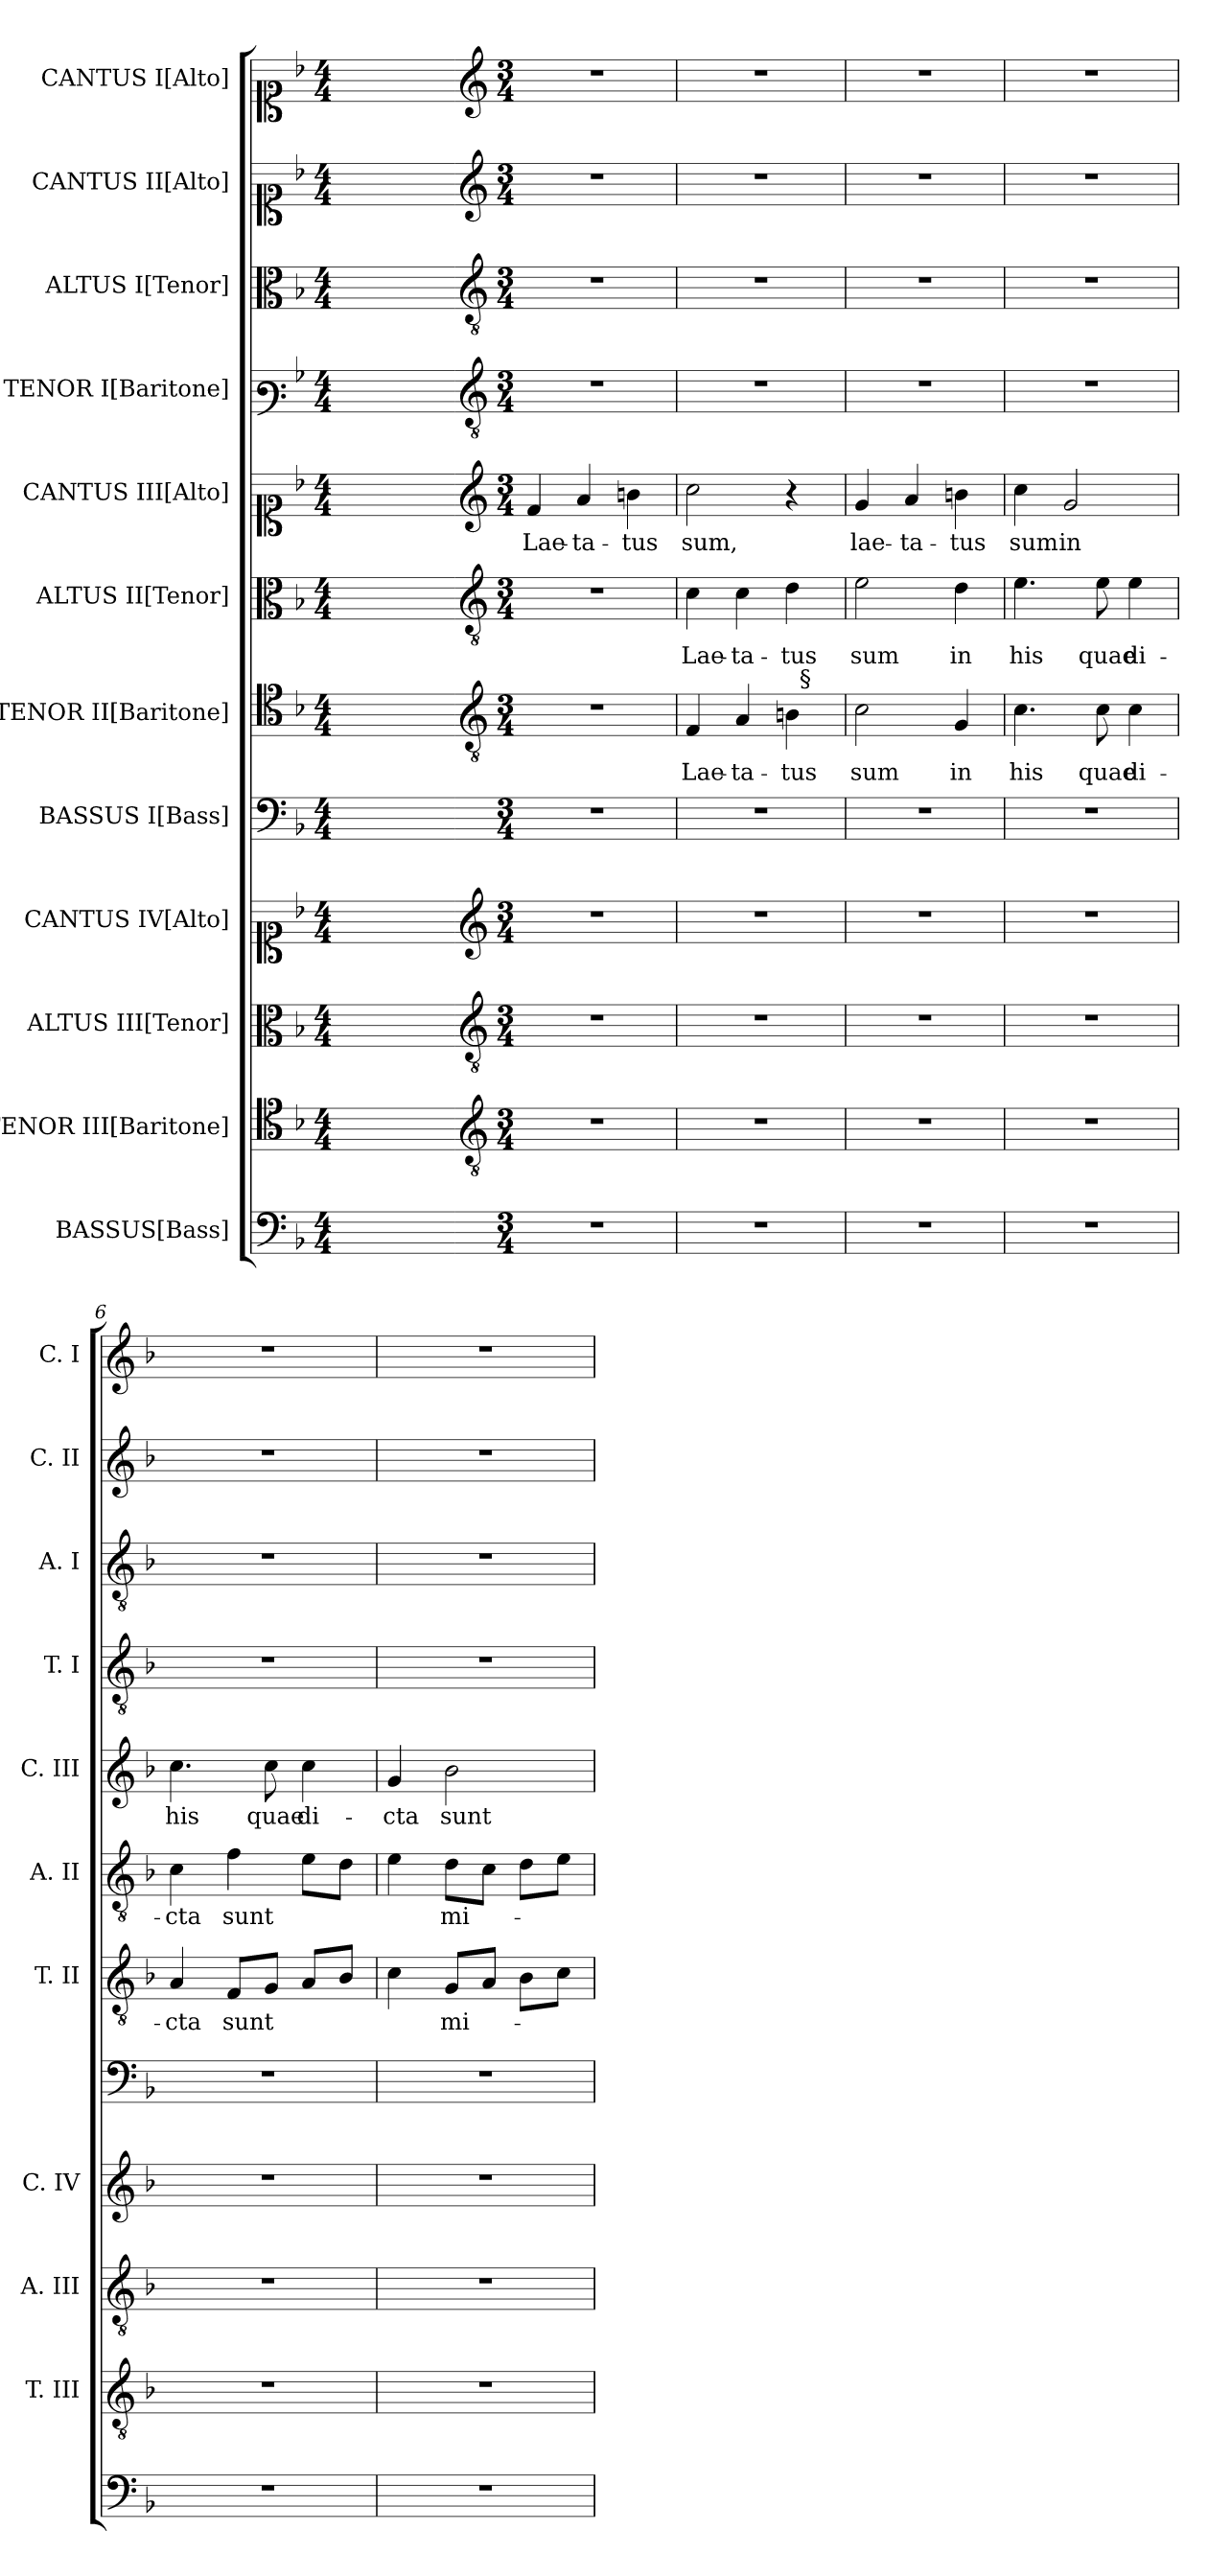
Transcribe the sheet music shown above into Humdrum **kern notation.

**kern	**kern	**kern	**kern	**kern	**kern	**text	**kern	**text	**kern	**text	**kern	**kern	**kern	**kern
*part12	*part11	*part10	*part9	*part8	*part7	*part7	*part6	*part6	*part5	*part5	*part4	*part3	*part2	*part1
*staff12	*staff11	*staff10	*staff9	*staff8	*staff7	*staff7	*staff6	*staff6	*staff5	*staff5	*staff4	*staff3	*staff2	*staff1
*I"BASSUS[Bass]	*I"TENOR III[Baritone]	*I"ALTUS III[Tenor]	*I"CANTUS IV[Alto]	*I"BASSUS I[Bass]	*I"TENOR II[Baritone]	*	*I"ALTUS II[Tenor]	*	*I"CANTUS III[Alto]	*	*I"TENOR I[Baritone]	*I"ALTUS I[Tenor]	*I"CANTUS II[Alto]	*I"CANTUS I[Alto]
*	*I'T. III	*I'A. III	*I'C. IV	*	*I'T. II	*	*I'A. II	*	*I'C. III	*	*I'T. I	*I'A. I	*I'C. II	*I'C. I
*clefF4	*clefC4	*clefC3	*clefC1	*clefF4	*clefC4	*	*clefC3	*	*clefC1	*	*clefF3	*clefC3	*clefC1	*clefC1
*	*ITrd7c12	*ITrd7c12	*	*	*ITrd7c12	*	*ITrd7c12	*	*	*	*ITrd7c12	*ITrd7c12	*	*
*k[b-]	*k[b-]	*k[b-]	*k[b-]	*k[b-]	*k[b-]	*	*k[b-]	*	*k[b-]	*	*k[b-]	*k[b-]	*k[b-]	*k[b-]
*F:	*F:	*F:	*F:	*F:	*F:	*	*F:	*	*F:	*	*F:	*F:	*F:	*F:
*M4/4	*M4/4	*M4/4	*M4/4	*M4/4	*M4/4	*	*M4/4	*	*M4/4	*	*M4/4	*M4/4	*M4/4	*M4/4
=1	=1	=1	=1	=1	=1	=1	=1	=1	=1	=1	=1	=1	=1	=1
1ryy	1ryy	1ryy	1ryy	1ryy	1ryy	.	1ryy	.	1ryy	.	1ryy	1ryy	1ryy	1ryy
=2-	=2-	=2-	=2-	=2-	=2-	=2-	=2-	=2-	=2-	=2-	=2-	=2-	=2-	=2-
*	*clefGv2	*clefGv2	*clefG2	*	*clefGv2	*	*clefGv2	*	*clefG2	*	*clefGv2	*clefGv2	*clefG2	*clefG2
*M3/4	*M3/4	*M3/4	*M3/4	*M3/4	*M3/4	*	*M3/4	*	*M3/4	*	*M3/4	*M3/4	*M3/4	*M3/4
!LO:N:vis=1	!LO:N:vis=1	!LO:N:vis=1	!LO:N:vis=1	!LO:N:vis=1	!LO:N:vis=1	!	!LO:N:vis=1	!	!	!LO:LY:b	!LO:N:vis=1	!LO:N:vis=1	!LO:N:vis=1	!LO:N:vis=1
2.r	2.r	2.r	2.r	2.r	2.r	.	2.r	.	4f/	Lae-	2.r	2.r	2.r	2.r
!	!	!	!	!	!	!	!	!	!	!LO:LY:b	!	!	!	!
.	.	.	.	.	.	.	.	.	4a/	-ta-	.	.	.	.
!	!	!	!	!	!	!	!	!	!	!LO:LY:b	!	!	!	!
.	.	.	.	.	.	.	.	.	4bn\	-tus	.	.	.	.
=3	=3	=3	=3	=3	=3	=3	=3	=3	=3	=3	=3	=3	=3	=3
!LO:N:vis=1	!LO:N:vis=1	!LO:N:vis=1	!LO:N:vis=1	!LO:N:vis=1	!	!LO:LY:b	!	!LO:LY:b	!	!LO:LY:b	!LO:N:vis=1	!LO:N:vis=1	!LO:N:vis=1	!LO:N:vis=1
*	*	*	*	*	*^	*	*	*	*	*	*	*	*	*
2.r	2.r	2.r	2.r	2.r	4FF/	2ryy	Lae-	4C\	Lae-	2cc\	sum,	2.r	2.r	2.r	2.r
!	!	!	!	!	!	!	!LO:LY:b	!	!LO:LY:b	!	!	!	!	!	!
.	.	.	.	.	4AA/	.	-ta-	4C\	-ta-	.	.	.	.	.	.
!	!	!	!	!	!	!	!LO:LY:b	!	!LO:LY:b	!	!	!	!	!	!
.	.	.	.	.	4BB\	32ryy	-tus	4D\	-tus	4r	.	.	.	.	.
!	!	!	!	!	!	!LO:TX:a:t=§	!	!	!	!	!	!	!	!	!
.	.	.	.	.	.	8..ryy	.	.	.	.	.	.	.	.	.
=4	=4	=4	=4	=4	=4	=4	=4	=4	=4	=4	=4	=4	=4	=4	=4
!LO:N:vis=1	!LO:N:vis=1	!LO:N:vis=1	!LO:N:vis=1	!LO:N:vis=1	!	!	!LO:LY:b	!	!LO:LY:b	!	!LO:LY:b	!LO:N:vis=1	!LO:N:vis=1	!LO:N:vis=1	!LO:N:vis=1
*	*	*	*	*	*v	*v	*	*	*	*	*	*	*	*	*
2.r	2.r	2.r	2.r	2.r	2C\	sum	2E\	sum	4g/	lae-	2.r	2.r	2.r	2.r
!	!	!	!	!	!	!	!	!	!	!LO:LY:b	!	!	!	!
.	.	.	.	.	.	.	.	.	4a/	-ta-	.	.	.	.
!	!	!	!	!	!	!LO:LY:b	!	!LO:LY:b	!	!LO:LY:b	!	!	!	!
.	.	.	.	.	4GG/	in	4D\	in	4bn\	-tus	.	.	.	.
=5	=5	=5	=5	=5	=5	=5	=5	=5	=5	=5	=5	=5	=5	=5
!LO:N:vis=1	!LO:N:vis=1	!LO:N:vis=1	!LO:N:vis=1	!LO:N:vis=1	!	!LO:LY:b	!	!LO:LY:b	!	!LO:LY:b	!LO:N:vis=1	!LO:N:vis=1	!LO:N:vis=1	!LO:N:vis=1
2.r	2.r	2.r	2.r	2.r	4.C\	his	4.E\	his	4cc\	sum	2.r	2.r	2.r	2.r
!	!	!	!	!	!	!	!	!	!	!LO:LY:b	!	!	!	!
.	.	.	.	.	.	.	.	.	2g/	in	.	.	.	.
!	!	!	!	!	!	!LO:LY:b	!	!LO:LY:b	!	!	!	!	!	!
.	.	.	.	.	8C\	quae	8E\	quae	.	.	.	.	.	.
!	!	!	!	!	!	!LO:LY:b	!	!LO:LY:b	!	!	!	!	!	!
.	.	.	.	.	4C\	di-	4E\	di-	.	.	.	.	.	.
=6	=6	=6	=6	=6	=6	=6	=6	=6	=6	=6	=6	=6	=6	=6
!LO:N:vis=1	!LO:N:vis=1	!LO:N:vis=1	!LO:N:vis=1	!LO:N:vis=1	!	!LO:LY:b	!	!LO:LY:b	!	!LO:LY:b	!LO:N:vis=1	!LO:N:vis=1	!LO:N:vis=1	!LO:N:vis=1
2.r	2.r	2.r	2.r	2.r	4AA/	-cta	4C\	-cta	4.cc\	his	2.r	2.r	2.r	2.r
!	!	!	!	!	!	!LO:LY:b	!	!LO:LY:b	!	!	!	!	!	!
.	.	.	.	.	8FF/L	sunt	4F\	sunt	.	.	.	.	.	.
!	!	!	!	!	!	!	!	!	!	!LO:LY:b	!	!	!	!
.	.	.	.	.	8GG/J	.	.	.	8cc\	quae	.	.	.	.
!	!	!	!	!	!	!	!	!	!	!LO:LY:b	!	!	!	!
.	.	.	.	.	8AA/L	.	8E\L	.	4cc\	di-	.	.	.	.
.	.	.	.	.	8BB-/J	.	8D\J	.	.	.	.	.	.	.
=7	=7	=7	=7	=7	=7	=7	=7	=7	=7	=7	=7	=7	=7	=7
!LO:N:vis=1	!LO:N:vis=1	!LO:N:vis=1	!LO:N:vis=1	!LO:N:vis=1	!	!	!	!	!	!LO:LY:b	!LO:N:vis=1	!LO:N:vis=1	!LO:N:vis=1	!LO:N:vis=1
2.r	2.r	2.r	2.r	2.r	4C\	.	4E\	.	4g/	-cta	2.r	2.r	2.r	2.r
!	!	!	!	!	!	!LO:LY:b	!	!LO:LY:b	!	!LO:LY:b	!	!	!	!
.	.	.	.	.	8GG/L	mi-	8D\L	mi-	2b-\	sunt	.	.	.	.
.	.	.	.	.	8AA/J	.	8C\J	.	.	.	.	.	.	.
.	.	.	.	.	8BB-\L	.	8D\L	.	.	.	.	.	.	.
.	.	.	.	.	8C\J	.	8E\J	.	.	.	.	.	.	.
=	=	=	=	=	=	=	=	=	=	=	=	=	=	=
*-	*-	*-	*-	*-	*-	*-	*-	*-	*-	*-	*-	*-	*-	*-
